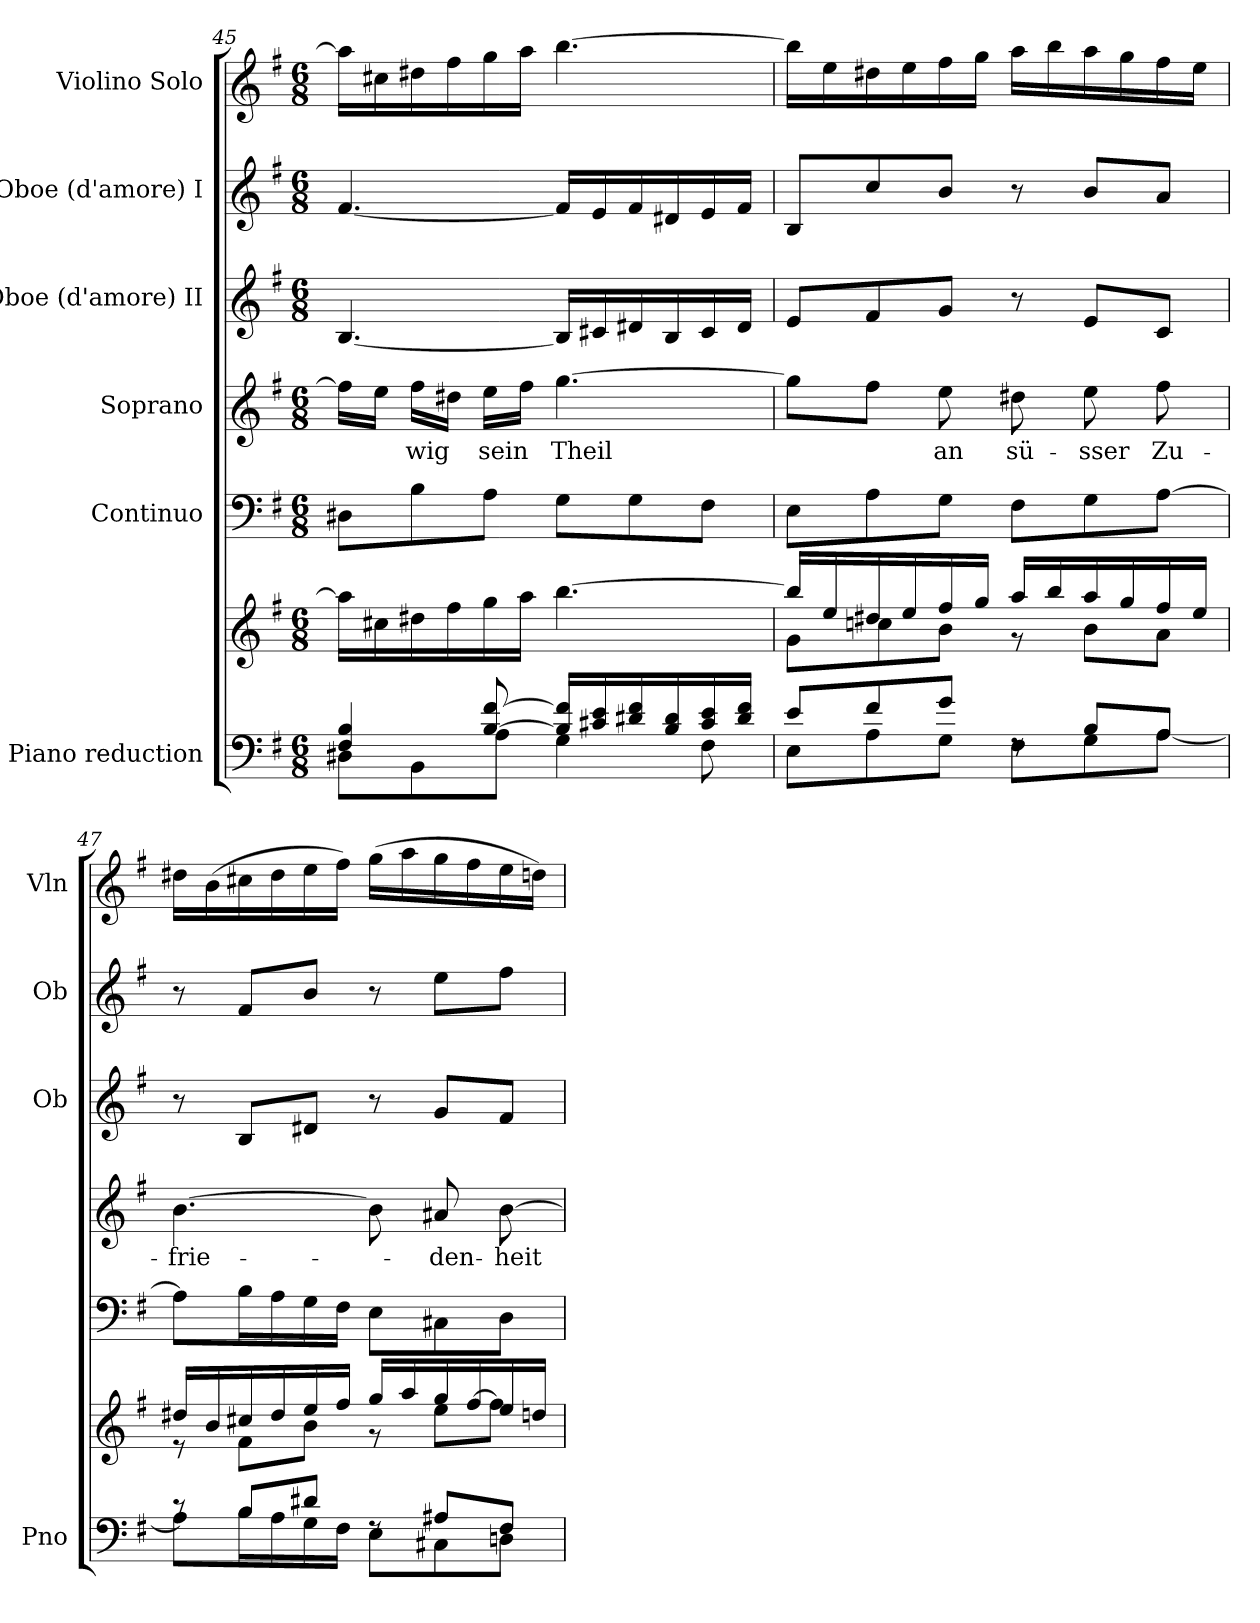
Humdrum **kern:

**kern	**kern	**kern	**kern	**text	**kern	**kern	**kern
*part6	*part6	*part5	*part4	*part4	*part3	*part2	*part1
*staff7	*staff6	*staff5	*staff4	*staff4	*staff3	*staff2	*staff1
*I"Piano reduction	*	*I"Continuo	*I"Soprano	*	*I"Oboe (d'amore) II	*I"Oboe (d'amore) I	*I"Violino Solo
*I'Pno	*	*	*	*	*I'Ob	*I'Ob	*I'Vln
!!LO:PB:g=z
*clefF4	*clefG2	*clefF4	*clefG2	*	*clefG2	*clefG2	*clefG2
*k[f#]	*k[f#]	*k[f#]	*k[f#]	*	*k[f#]	*k[f#]	*k[f#]
*M6/8	*M6/8	*M6/8	*M6/8	*	*M6/8	*M6/8	*M6/8
=45	=45	=45	=45	=45	=45	=45	=45
*^	*	*	*	*	*	*	*
4F#/ 4B/	8D#X\L	16aa\LL]	8D#X\L	16ff#\LL]	.	[4.B/	[4.f#/	16aa\LL]
.	.	16cc#X\	.	16ee\JJ	.	.	.	16cc#X\
!	!	!	!	!	!LO:LY:b	!	!	!
.	8BB\	16dd#X\	8B\	16ff#\LL	-wig	.	.	16dd#X\
.	.	16ff#\	.	16dd#X\JJ	.	.	.	16ff#\
!	!	!	!	!	!LO:LY:b	!	!	!
[8B/ [8f#/	8A\J	16gg\	8A\J	16ee\LL	sein	.	.	16gg\
.	.	16aa\JJ	.	16ff#\JJ	.	.	.	16aa\JJ
!	!	!	!	!	!LO:LY:b	!	!	!
16B/] 16f#/]LL	4G\	[4.bb\	8G\L	[4.gg\	Theil	16B/LL]	16f#/LL]	[4.bb\
16c#X/ 16e/	.	.	.	.	.	16c#X/	16e/	.
16d#X/ 16f#/	.	.	8G\	.	.	16d#X/	16f#/	.
16B/ 16d#/	.	.	.	.	.	16B/	16d#X/	.
16c#/ 16e/	8F#\	.	8F#\J	.	.	16c#/	16e/	.
16d#/ 16f#/JJ	.	.	.	.	.	16d#/JJ	16f#/JJ	.
=46	=46	=46	=46	=46	=46	=46	=46	=46
*	*	*^	*	*	*	*	*	*
8e/L	8E\L	16bb/LL]	8g\L	8E\L	8gg\L]	.	8e/L	8B/L	16bb\LL]
.	.	16ee/	.	.	.	.	.	.	16ee\
8f#/	8A\	16dd#X/	8ccn\	8A\	8ff#\J	.	8f#/	8cc/	16dd#X\
.	.	16ee/	.	.	.	.	.	.	16ee\
!	!	!	!	!	!	!LO:LY:b	!	!	!
8g/J	8G\J	16ff#/	8b\J	8G\J	8ee\	an	8g/J	8b/J	16ff#\
.	.	16gg/JJ	.	.	.	.	.	.	16gg\JJ
!	!	!	!	!	!	!LO:LY:b	!	!	!
8rF	8F#\L	16aa/LL	8r	8F#\L	8dd#X\	sü-	8r	8r	16aa\LL
.	.	16bb/	.	.	.	.	.	.	16bb\
!	!	!	!	!	!	!LO:LY:b	!	!	!
8B/L	8G\	16aa/	8b\L	8G\	8ee\	-sser	8e/L	8b/L	16aa\
.	.	16gg/	.	.	.	.	.	.	16gg\
!	!	!	!	!	!	!LO:LY:b	!	!	!
8A/J	[8A\J	16ff#/	8a\J	[8A\J	8ff#\	Zu-	8c/J	8a/J	16ff#\
.	.	16ee/JJ	.	.	.	.	.	.	16ee\JJ
=47	=47	=47	=47	=47	=47	=47	=47	=47	=47
!	!	!	!	!	!	!LO:LY:b	!	!	!
8rc	8A\L]	16dd#X/LL	8r	8A\L]	[4.b\	-frie-	8r	8r	16dd#X\LL
.	.	16b/	.	.	.	.	.	.	(>16b\
8B/L	16B\L	16cc#X/	8f#\L	16B\L	.	.	8B/L	8f#/L	16cc#X\
.	16A\	16dd#/	.	16A\	.	.	.	.	16dd#\
8d#X/J	16G\	16ee/	8b\J	16G\	.	.	8d#X/J	8b/J	16ee\
.	16F#\JJ	16ff#/JJ	.	16F#\JJ	.	.	.	.	16ff#\JJ)
8rF	8E\L	16gg/LL	8r	8E\L	8b\]	.	8r	8r	(>16gg\LL
.	.	16aa/	.	.	.	.	.	.	16aa\
!	!	!	!	!	!	!LO:LY:b	!	!	!
8A#X/L	8C#X\	16gg/	8ee\L	8C#X\	8a#X/	-den-	8g/L	8ee\L	16gg\
.	.	[16ff#/	.	.	.	.	.	.	16ff#\
!	!	!	!	!	!	!LO:LY:b	!	!	!
8F#/J	8Dn\J	16ee/	8ff#\J]	8D\J	[8b\	-heit	8f#/J	8ff#\J	16ee\
.	.	16ddn/JJ	.	.	.	.	.	.	16ddn\JJ)
*v	*v	*	*	*	*	*	*	*	*
*	*v	*v	*	*	*	*	*	*
=	=	=	=	=	=	=	=
*-	*-	*-	*-	*-	*-	*-	*-
